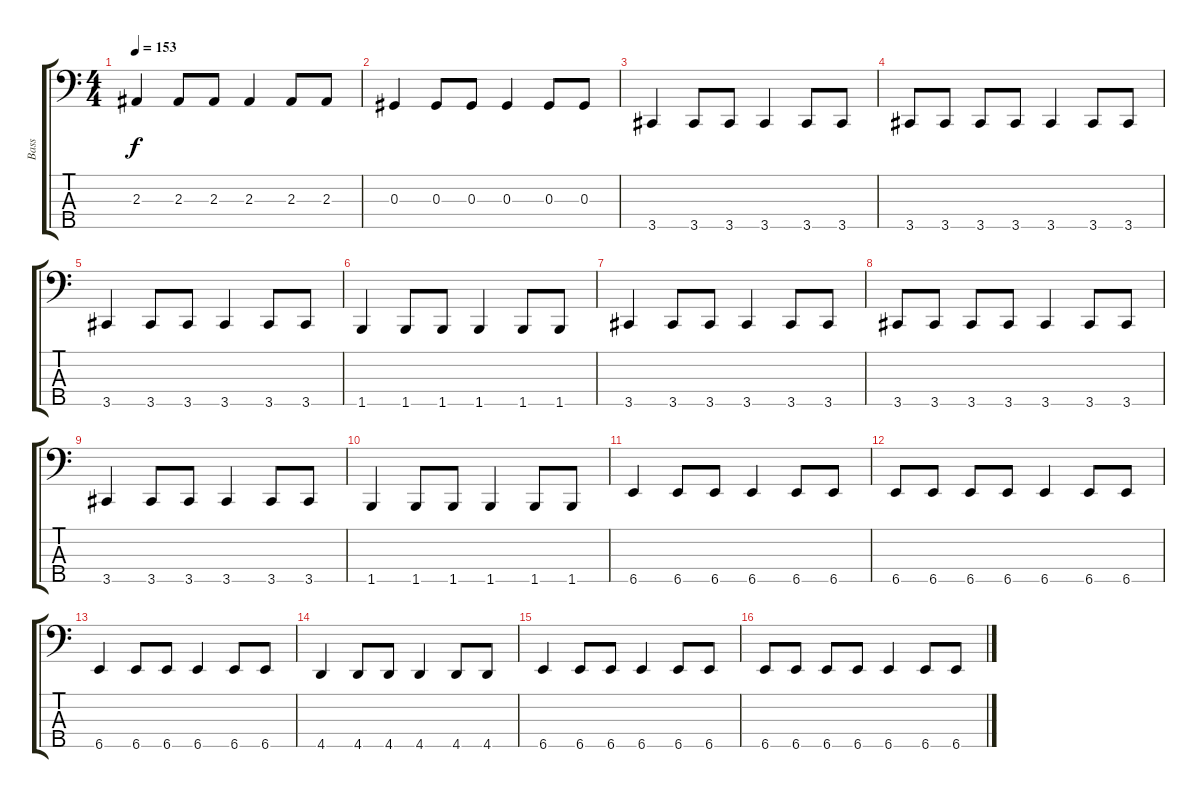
\track ("Bass" "Bass") {instrument electricbassfinger}
\staff {score tabs}
\tuning (Gb2 Db2 Ab1 Eb1 Bb0) {hide}
\ts (4 4)
\tempo 153
\clef f4
\ks c
2.3.4{dy f} 2.3.8 2.3.8 2.3.4 2.3.8 2.3.8 |
0.3.4 0.3.8 0.3.8 0.3.4 0.3.8 0.3.8 |
3.5.4 3.5.8 3.5.8 3.5.4 3.5.8 3.5.8 |
3.5.8 3.5.8 3.5.8 3.5.8 3.5.4 3.5.8 3.5.8 |
3.5.4 3.5.8 3.5.8 3.5.4 3.5.8 3.5.8 |
1.5.4 1.5.8 1.5.8 1.5.4 1.5.8 1.5.8 |
3.5.4 3.5.8 3.5.8 3.5.4 3.5.8 3.5.8 |
3.5.8 3.5.8 3.5.8 3.5.8 3.5.4 3.5.8 3.5.8 |
3.5.4 3.5.8 3.5.8 3.5.4 3.5.8 3.5.8 |
1.5.4 1.5.8 1.5.8 1.5.4 1.5.8 1.5.8 |
6.5.4 6.5.8 6.5.8 6.5.4 6.5.8 6.5.8 |
6.5.8 6.5.8 6.5.8 6.5.8 6.5.4 6.5.8 6.5.8 |
6.5.4 6.5.8 6.5.8 6.5.4 6.5.8 6.5.8 |
4.5.4 4.5.8 4.5.8 4.5.4 4.5.8 4.5.8 |
6.5.4 6.5.8 6.5.8 6.5.4 6.5.8 6.5.8 |
6.5.8 6.5.8 6.5.8 6.5.8 6.5.4 6.5.8 6.5.8
